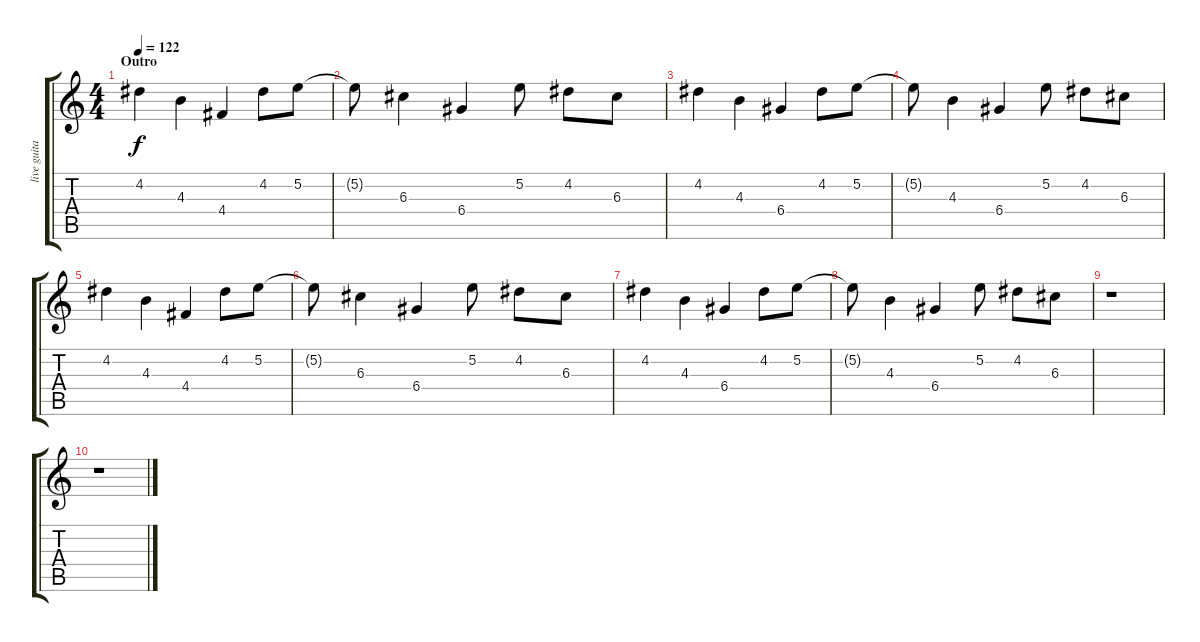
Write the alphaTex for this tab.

\track ("live guitar (w/clean)" "live guita") {instrument electricguitarclean}
\staff {score tabs}
\tuning (E4 B3 G3 D3 A2 E2) {hide}
\ts (4 4)
\section ("" "Outro")
\tempo 122
\clef g2
\ks c
4.2.4{dy f} 4.3.4 4.4.4 4.2.8 5.2.8 |
5.2{t}.8 6.3.4 6.4.4 5.2.8 4.2.8 6.3.8 |
4.2.4 4.3.4 6.4.4 4.2.8 5.2.8 |
5.2{t}.8 4.3.4 6.4.4 5.2.8 4.2.8 6.3.8 |
4.2.4 4.3.4 4.4.4 4.2.8 5.2.8 |
5.2{t}.8 6.3.4 6.4.4 5.2.8 4.2.8 6.3.8 |
4.2.4 4.3.4 6.4.4 4.2.8 5.2.8 |
5.2{t}.8 4.3.4 6.4.4 5.2.8 4.2.8 6.3.8 |
r.1 |
r.1
